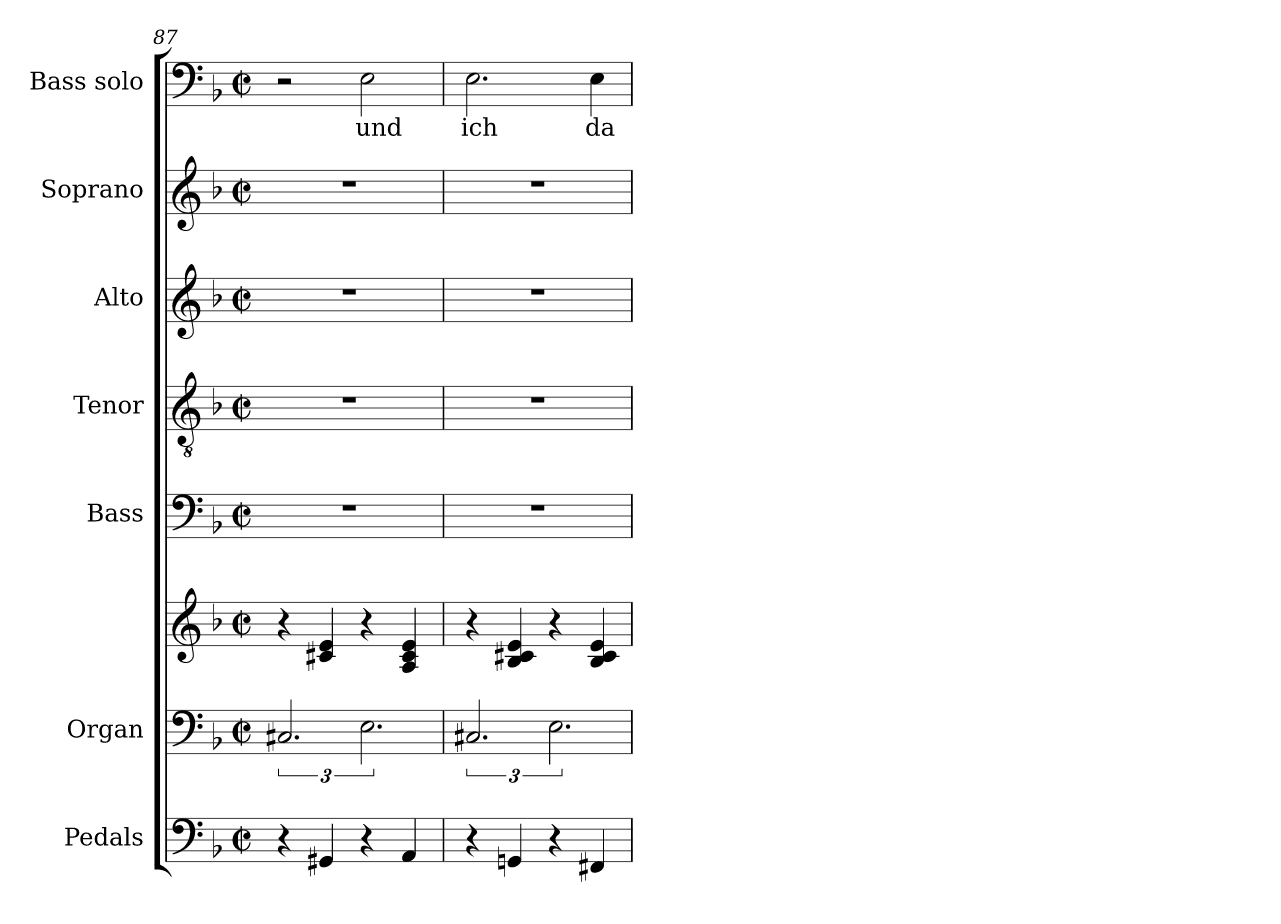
**kern	**kern	**kern	**kern	**kern	**kern	**kern	**kern	**text
*part7	*part6	*part6	*part5	*part4	*part3	*part2	*part1	*part1
*staff8	*staff7	*staff6	*staff5	*staff4	*staff3	*staff2	*staff1	*staff1
*I"Pedals	*I"Organ	*	*I"Bass	*I"Tenor	*I"Alto	*I"Soprano	*I"Bass solo	*
*I'Ped.	*I'Org.	*	*I'B.	*I'T.	*I'A.	*I'S.	*	*
*clefF4	*clefF4	*clefG2	*clefF4	*clefGv2	*clefG2	*clefG2	*clefF4	*
*	*	*	*	*ITrd7c12	*	*	*	*
*k[b-]	*k[b-]	*k[b-]	*k[b-]	*k[b-]	*k[b-]	*k[b-]	*k[b-]	*
*d:	*d:	*d:	*d:	*d:	*d:	*d:	*d:	*
*M2/2	*M2/2	*M2/2	*M2/2	*M2/2	*M2/2	*M2/2	*M2/2	*
*met(c|)	*met(c|)	*met(c|)	*met(c|)	*met(c|)	*met(c|)	*met(c|)	*met(c|)	*
=87	=87	=87	=87	=87	=87	=87	=87	=87
4r	3.C#Xi	4r	1r	1r	1r	1r	2r	.
4GG#Xi/	.	4c#Xi/ 4ei	.	.	.	.	.	.
!	!	!	!	!	!	!	!	!LO:LY:b:color=#000000
4r	3.Ei	4r	.	.	.	.	2Ei\	und
4AAi/	.	4Ai/ 4c#i 4ei	.	.	.	.	.	.
=88	=88	=88	=88	=88	=88	=88	=88	=88
!	!	!	!	!	!	!	!	!LO:LY:b:color=#000000
4r	3.C#Xi	4r	1r	1r	1r	1r	2.Ei\	ich
4GGni/	.	4B-i/ 4c#Xi 4ei	.	.	.	.	.	.
4r	3.Ei	4r	.	.	.	.	.	.
!	!	!	!	!	!	!	!	!LO:LY:b:color=#000000
4FF#Xi/	.	4B-i/ 4c#i 4ei	.	.	.	.	4Ei\	da-
=	=	=	=	=	=	=	=	=
*-	*-	*-	*-	*-	*-	*-	*-	*-
